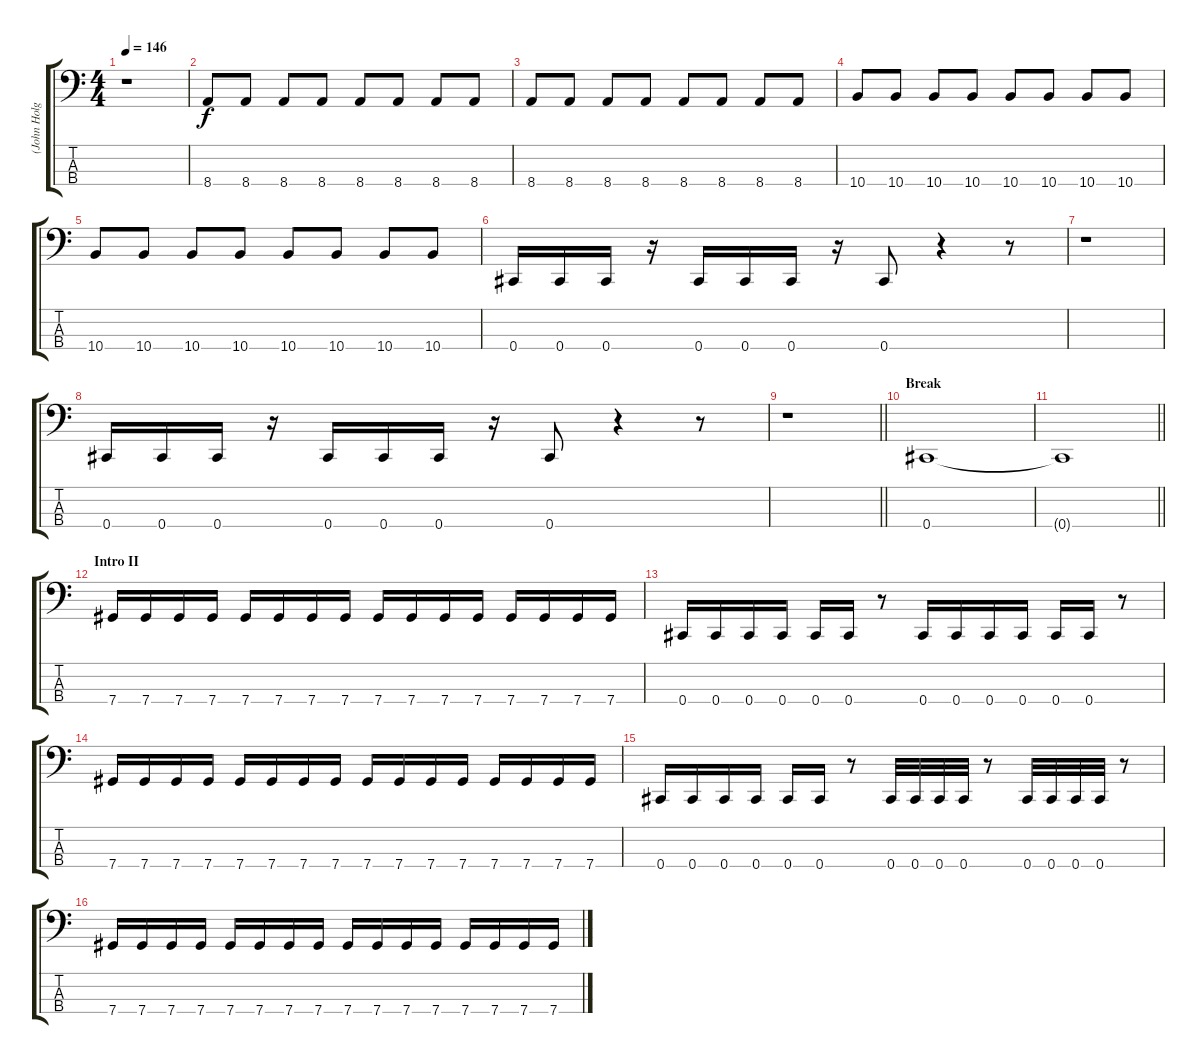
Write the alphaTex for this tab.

\track ("(John Holgado) Bass" "(John Holg") {instrument electricbasspick}
\staff {score tabs}
\tuning (Gb2 Db2 Ab1 Db1) {hide}
\ts (4 4)
\tempo 146
\clef f4
\ks c
r.1{dy f} |
8.4.8 8.4.8 8.4.8 8.4.8 8.4.8 8.4.8 8.4.8 8.4.8 |
8.4.8 8.4.8 8.4.8 8.4.8 8.4.8 8.4.8 8.4.8 8.4.8 |
10.4.8 10.4.8 10.4.8 10.4.8 10.4.8 10.4.8 10.4.8 10.4.8 |
10.4.8 10.4.8 10.4.8 10.4.8 10.4.8 10.4.8 10.4.8 10.4.8 |
0.4.16 0.4.16 0.4.16 r.16 0.4.16 0.4.16 0.4.16 r.16 0.4.8 r.4 r.8 |
r.1 |
0.4.16 0.4.16 0.4.16 r.16 0.4.16 0.4.16 0.4.16 r.16 0.4.8 r.4 r.8 |
\barLineRight lightlight
r.1 |
\section ("" "Break")
0.4.1 |
\barLineRight lightlight
0.4{t}.1 |
\section ("" "Intro II")
7.4.16 7.4.16 7.4.16 7.4.16 7.4.16 7.4.16 7.4.16 7.4.16 7.4.16 7.4.16 7.4.16 7.4.16 7.4.16 7.4.16 7.4.16 7.4.16 |
0.4.16 0.4.16 0.4.16 0.4.16 0.4.16 0.4.16 r.8 0.4.16 0.4.16 0.4.16 0.4.16 0.4.16 0.4.16 r.8 |
7.4.16 7.4.16 7.4.16 7.4.16 7.4.16 7.4.16 7.4.16 7.4.16 7.4.16 7.4.16 7.4.16 7.4.16 7.4.16 7.4.16 7.4.16 7.4.16 |
0.4.16 0.4.16 0.4.16 0.4.16 0.4.16 0.4.16 r.8 0.4.32 0.4.32 0.4.32 0.4.32 r.8 0.4.32 0.4.32 0.4.32 0.4.32 r.8 |
7.4.16 7.4.16 7.4.16 7.4.16 7.4.16 7.4.16 7.4.16 7.4.16 7.4.16 7.4.16 7.4.16 7.4.16 7.4.16 7.4.16 7.4.16 7.4.16
